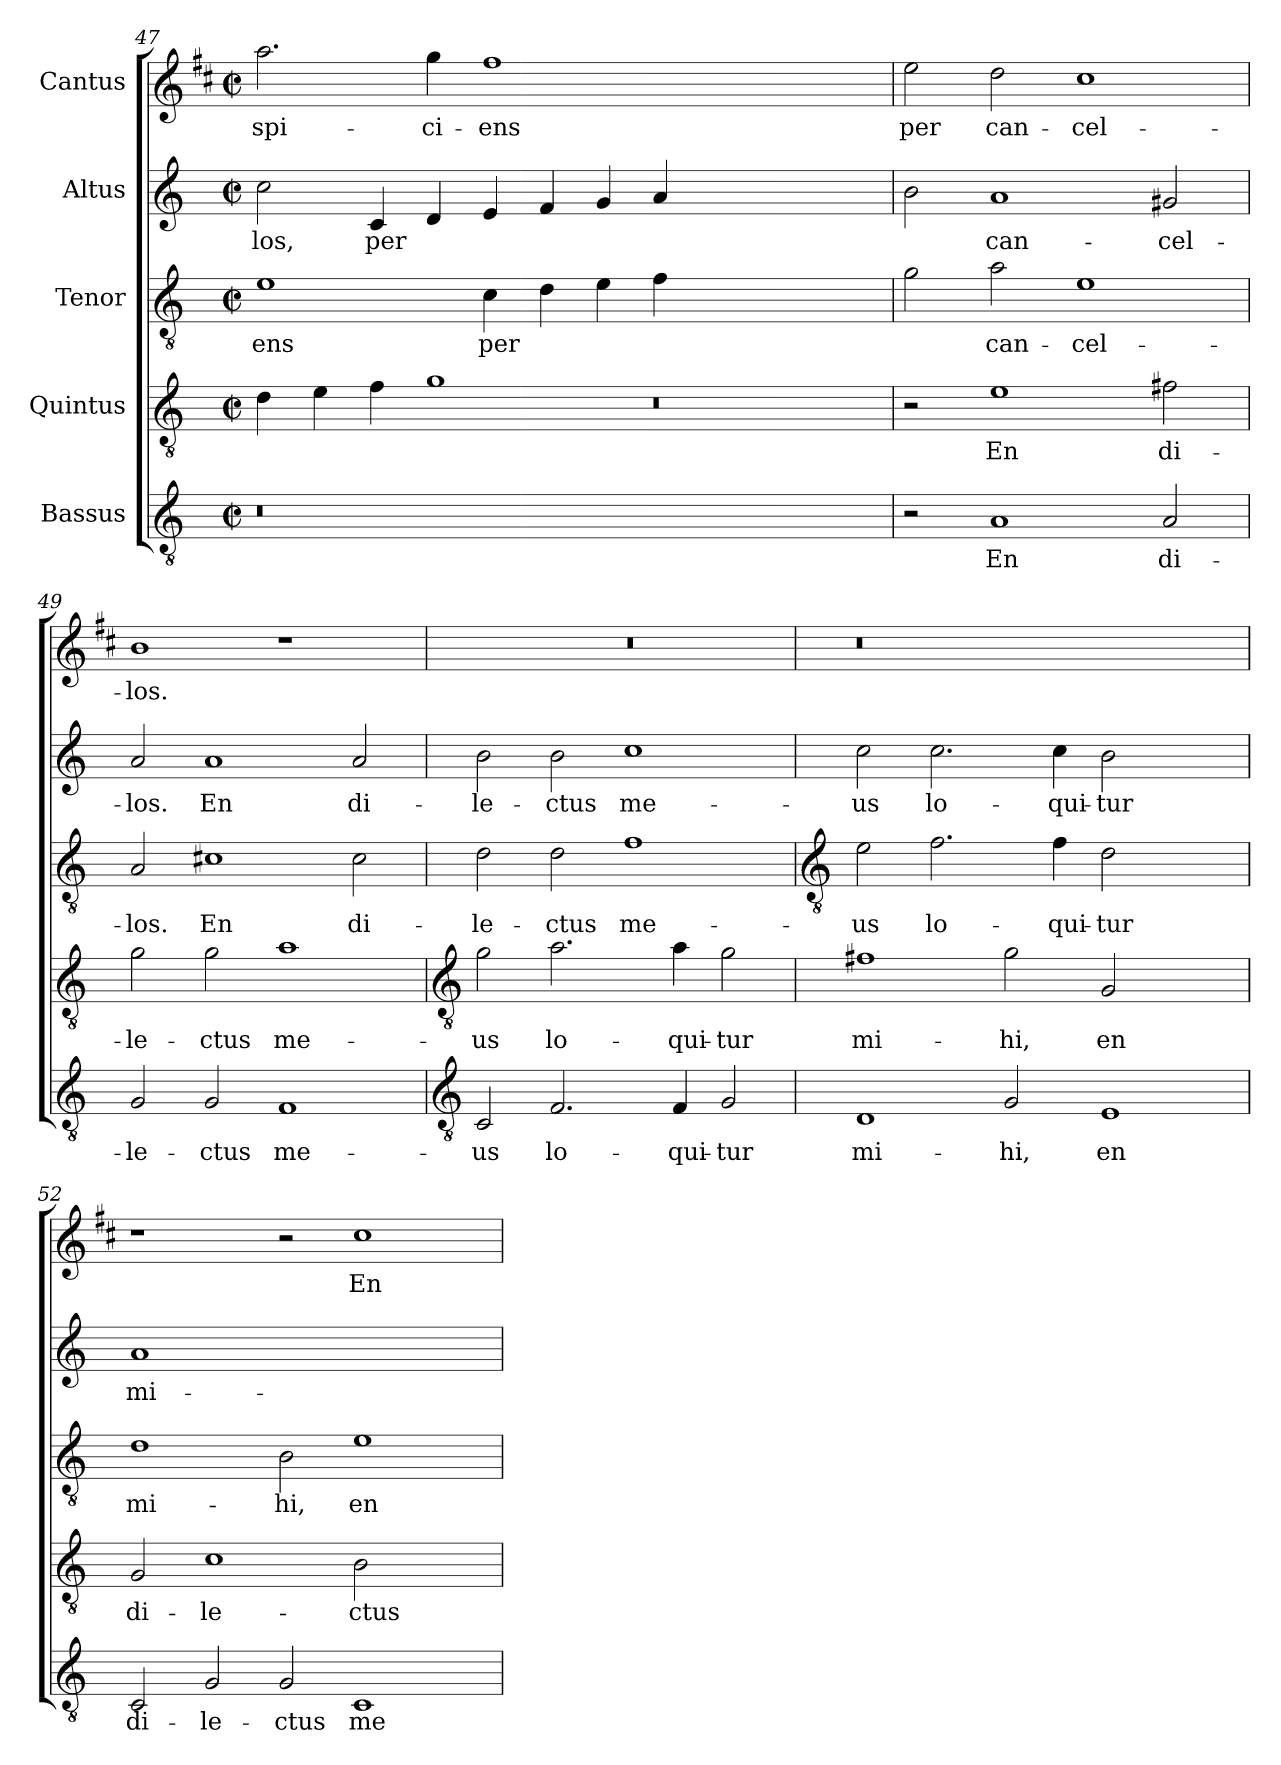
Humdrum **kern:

**kern	**text	**kern	**text	**kern	**text	**kern	**text	**kern	**text
*part5	*part5	*part4	*part4	*part3	*part3	*part2	*part2	*part1	*part1
*staff5	*staff5	*staff4	*staff4	*staff3	*staff3	*staff2	*staff2	*staff1	*staff1
*I"Bassus	*	*I"Quintus	*	*I"Tenor	*	*I"Altus	*	*I"Cantus	*
*clefGv2	*	*clefGv2	*	*clefGv2	*	*clefG2	*	*clefG2	*
*	*	*	*	*	*	*	*	*ITrd1c2	*
*k[]	*	*k[]	*	*k[]	*	*k[]	*	*k[]	*
*C:	*	*C:	*	*C:	*	*C:	*	*C:	*
*M4/2	*	*M4/2	*	*M4/2	*	*M4/2	*	*M4/2	*
*met(c|)	*	*met(c|)	*	*met(c|)	*	*met(c|)	*	*met(c|)	*
=47A	=47A	=47A	=47A	=47A	=47A	=47A	=47A	=47A	=47A
!	!	!	!	!	!LO:LY:b	!	!LO:LY:b	!	!LO:LY:b
0r	.	4d	.	1e	-ens	2cc	-los,	2.gg	-spi-
.	.	4e	.	.	.	.	.	.	.
!	!	!	!	!	!	!	!LO:LY:b	!	!
.	.	4f	.	.	.	4c	per	.	.
!	!	!	!	!	!	!	!	!	!LO:LY:b
.	.	1g	.	.	.	4d	.	4ff	-ci-
!	!	!	!	!	!LO:LY:b	!	!	!	!LO:LY:b
.	.	.	.	4c	per	4e	.	1ee	-ens
.	.	.	.	4d	.	4f	.	.	.
.	.	.	.	4e	.	4g	.	.	.
.	.	0r	.	4f	.	4a	.	.	.
1..ryy	.	.	.	1..ryy	.	1..ryy	.	1..ryy	.
=48A	=48A	=48A	=48A	=48A	=48A	=48A	=48A	=48A	=48A
!	!	!	!	!	!	!	!	!	!LO:LY:b
2r	.	2r	.	2g	.	2b	.	2dd	per
!	!LO:LY:b	!	!LO:LY:b	!	!LO:LY:b	!	!LO:LY:b	!	!LO:LY:b
1A	En	1e	En	2a	can-	1a	can-	2cc	can-
!	!	!	!	!	!LO:LY:b	!	!	!	!LO:LY:b
.	.	.	.	1e	-cel-	.	.	1b	-cel-
!	!LO:LY:b	!	!LO:LY:b	!	!	!	!LO:LY:b	!	!
2A	di-	2f#	di-	.	.	2g#	-cel-	.	.
=49	=49	=49	=49	=49	=49	=49	=49	=49	=49
!	!LO:LY:b	!	!LO:LY:b	!	!LO:LY:b	!	!LO:LY:b	!	!LO:LY:b
2G	-le-	2g	-le-	2A	-los.	2a	-los.	1a	-los.
!	!LO:LY:b	!	!LO:LY:b	!	!LO:LY:b	!	!LO:LY:b	!	!
2G	-ctus	2g	-ctus	1c#X	En	1a	En	.	.
!	!LO:LY:b	!	!LO:LY:b	!	!	!	!	!	!
1F	me-	1a	me-	.	.	.	.	1r	.
!	!	!	!	!	!LO:LY:b	!	!LO:LY:b	!	!
.	.	.	.	2c#	di-	2a	di-	.	.
!!LO:LB:g=z
=50	=50	=50	=50	=50	=50	=50	=50	=50	=50
*clefGv2	*	*clefGv2	*	*	*	*	*	*	*
!	!LO:LY:b	!	!LO:LY:b	!	!LO:LY:b	!	!LO:LY:b	!	!
2C	-us	2g	-us	2d	-le-	2b	-le-	0r	.
!	!LO:LY:b	!	!LO:LY:b	!	!LO:LY:b	!	!LO:LY:b	!	!
2.F	lo-	2.a	lo-	2d	-ctus	2b	-ctus	.	.
!	!	!	!	!	!LO:LY:b	!	!LO:LY:b	!	!
.	.	.	.	1f	me-	1cc	me-	.	.
!	!LO:LY:b	!	!LO:LY:b	!	!	!	!	!	!
4F	-qui-	4a	-qui-	.	.	.	.	.	.
!	!LO:LY:b	!	!LO:LY:b	!	!	!	!	!	!
2G	-tur	2g	-tur	.	.	.	.	.	.
!!LO:LB:g=z
=51	=51	=51	=51	=51	=51	=51	=51	=51	=51
*	*	*	*	*clefGv2	*	*	*	*	*
!	!LO:LY:b	!	!LO:LY:b	!	!LO:LY:b	!	!LO:LY:b	!	!
1D	mi-	1f#X	mi-	2e	-us	2cc	-us	0r	.
!	!	!	!	!	!LO:LY:b	!	!LO:LY:b	!	!
.	.	.	.	2.f	lo-	2.cc	lo-	.	.
!	!LO:LY:b	!	!LO:LY:b	!	!	!	!	!	!
2G	-hi,	2g	-hi,	.	.	.	.	.	.
!	!	!	!	!	!LO:LY:b	!	!LO:LY:b	!	!
.	.	.	.	4f	-qui-	4cc	-qui-	.	.
!	!LO:LY:b	!	!LO:LY:b	!	!LO:LY:b	!	!LO:LY:b	!	!
1E	en	2G	en	2d	-tur	2b	-tur	.	.
.	.	2ryy	.	2ryy	.	2ryy	.	2ryy	.
=52	=52	=52	=52	=52	=52	=52	=52	=52	=52
!	!LO:LY:b	!	!LO:LY:b	!	!LO:LY:b	!	!LO:LY:b	!	!
2C	di-	2G	di-	1d	mi-	1a	mi-	1r	.
!	!LO:LY:b	!	!LO:LY:b	!	!	!	!	!	!
2G	-le-	1c	-le-	.	.	.	.	.	.
!	!LO:LY:b	!	!	!	!LO:LY:b	!	!LO:LY:b	!	!
2G	-ctus	.	.	2B	-hi,	[1gyy	-hi,	2r	.
!	!LO:LY:b	!	!LO:LY:b	!	!LO:LY:b	!	!	!	!LO:LY:b
1C	me-	2B	-ctus	1e	en	.	.	1b	En
.	.	2ryy	.	.	.	2ryy	.	.	.
=	=	=	=	=	=	=	=	=	=
*-	*-	*-	*-	*-	*-	*-	*-	*-	*-
